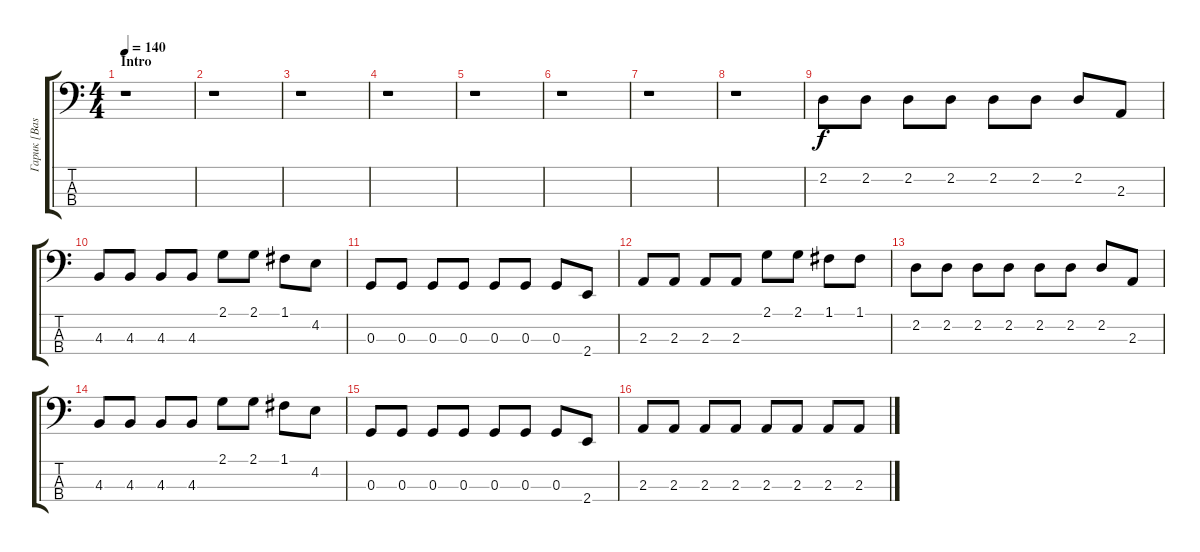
\track ("Гарик [Bass]" "Гарик [Bas") {instrument electricbassfinger}
\staff {score tabs}
\tuning (F2 C2 G1 D1) {hide}
\ts (4 4)
\section ("" "Intro")
\tempo 140
\clef f4
\ks c
r.1{dy f instrument electricbassfinger} |
r.1 |
r.1 |
r.1 |
r.1 |
r.1 |
r.1 |
r.1 |
2.2.8 2.2.8 2.2.8 2.2.8 2.2.8 2.2.8 2.2.8 2.3.8 |
4.3.8 4.3.8 4.3.8 4.3.8 2.1.8 2.1.8 1.1.8 4.2.8 |
0.3.8 0.3.8 0.3.8 0.3.8 0.3.8 0.3.8 0.3.8 2.4.8 |
2.3.8 2.3.8 2.3.8 2.3.8 2.1.8 2.1.8 1.1.8 1.1.8 |
2.2.8 2.2.8 2.2.8 2.2.8 2.2.8 2.2.8 2.2.8 2.3.8 |
4.3.8 4.3.8 4.3.8 4.3.8 2.1.8 2.1.8 1.1.8 4.2.8 |
0.3.8 0.3.8 0.3.8 0.3.8 0.3.8 0.3.8 0.3.8 2.4.8 |
2.3.8 2.3.8 2.3.8 2.3.8 2.3.8 2.3.8 2.3.8 2.3.8
